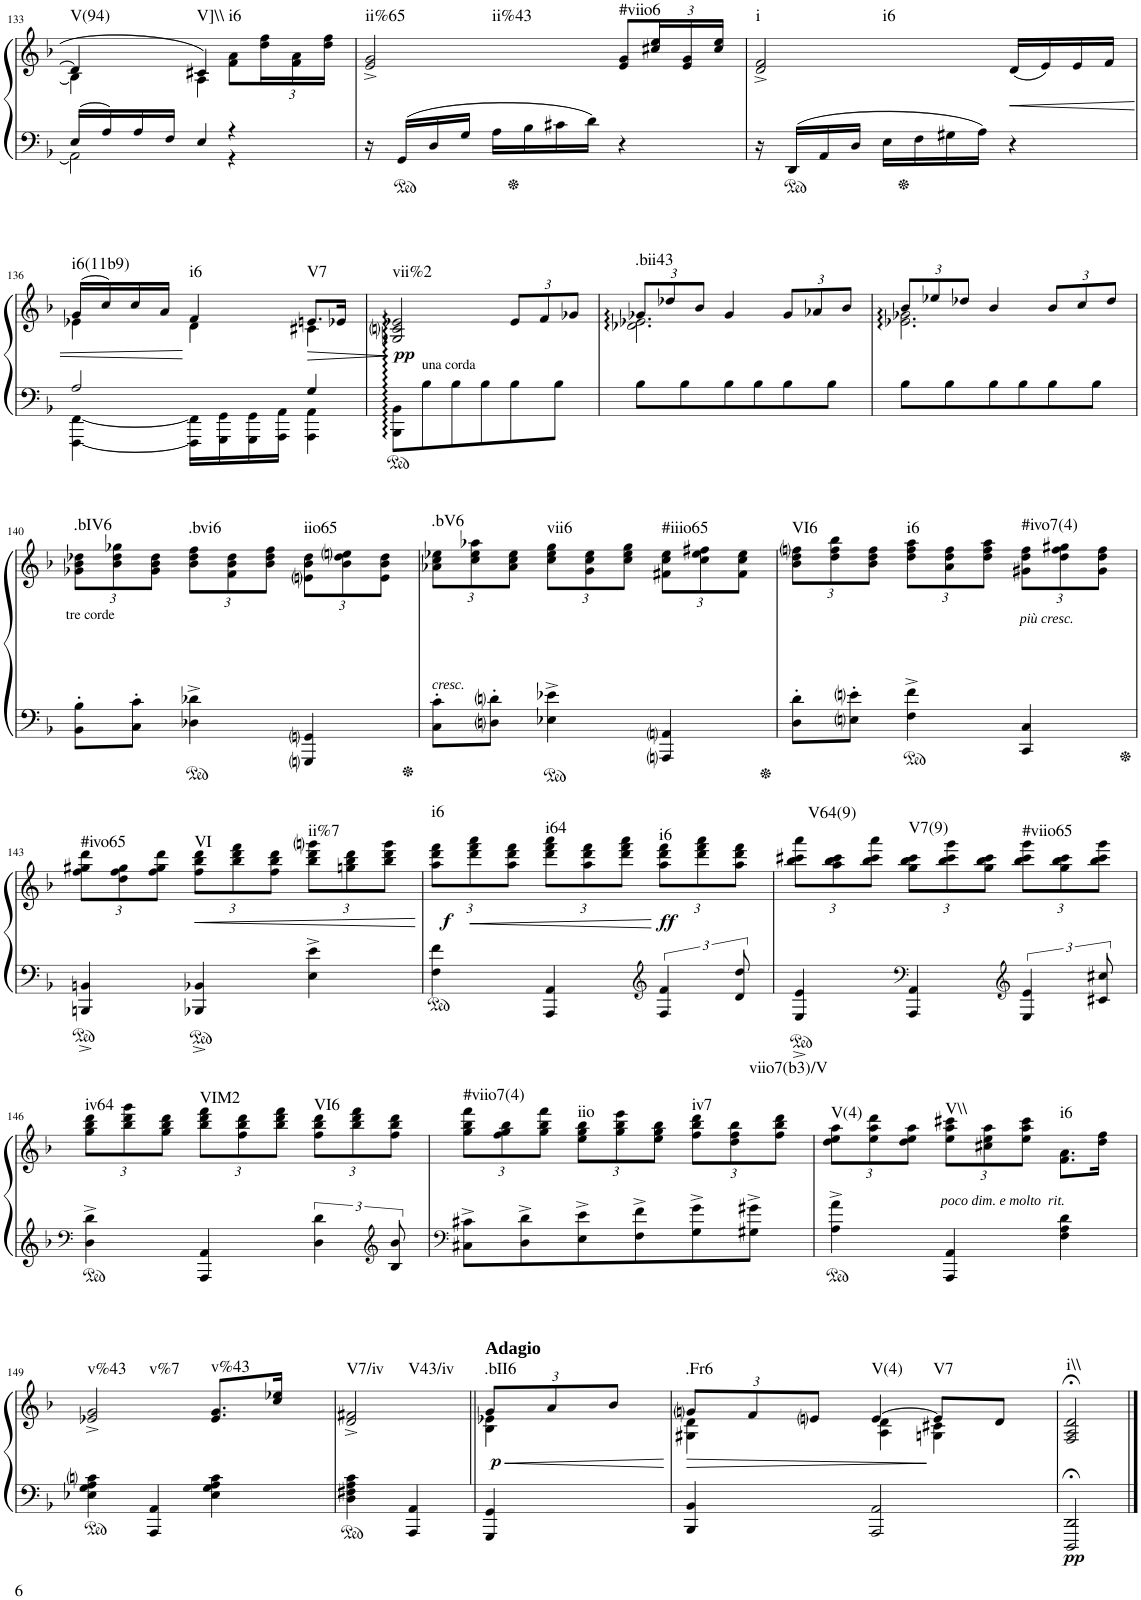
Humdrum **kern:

**kern	**kern	**dynam	**harte
*part1	*part1	*part1	*part1
*staff2	*staff1	*staff1/2	*
*I"Midi_1	*	*	*
!!LO:PB:g=z
*clefF4	*clefG2	*	*
*k[b-]	*k[b-]	*	*
*F:	*F:	*	*
*M3/4	*M3/4	*	*
=133	=133	=133	=133
*^	*^	*	*
!	!	!	!	!	!LO:H:kt=V(94)
16E/LL	2AA\]	4d/]	4B-\]	.	N
16A/	.	.	.	.	.
16A/	.	.	.	.	.
16F/JJ	.	.	.	.	.
!	!	!	!	!	!LO:H:kt=V]\\
4E/	.	4c#X/	4A\	.	N
!	!	!	!	!	!LO:H:kt=i6
4r	4r	8f\ 8a\L	4ryy	.	N
*	*	*Xbrackettup	*	*	*
.	.	24dd\ 24ff\L	.	.	.
.	.	24f\ 24a\	.	.	.
.	.	24dd\ 24ff\JJ	.	.	.
=134	=134	=134	=134	=134	=134
!	!	!	!	!	!LO:H:n=1:kt=ii%65
!	!	!	!	!	!LO:H:n=2:kt=ii%43
16r	2ryy	2e/^ 2g/^	2ryy	.	N N
16GG/LL	.	.	.	.	.
16D/	.	.	.	.	.
16G/JJ	.	.	.	.	.
16A\LL	.	.	.	.	.
16B-\	.	.	.	.	.
16c#X\	.	.	.	.	.
16d\JJ	.	.	.	.	.
!	!	!	!	!	!LO:H:kt=#viio6
4r	4ryy	8e/ 8g/L	4ryy	.	N
.	.	24cc#X/ 24ee/L	.	.	.
.	.	24e/ 24g/	.	.	.
.	.	24cc#/ 24ee/JJ	.	.	.
=135	=135	=135	=135	=135	=135
!	!	!	!	!	!LO:H:n=1:kt=i
!	!	!	!	!	!LO:H:n=2:kt=i6
16r	2ryy	2d/^ 2f/^	2ryy	.	N N
16DD/LL	.	.	.	.	.
16AA/	.	.	.	.	.
16D/JJ	.	.	.	.	.
16E\LL	.	.	.	.	.
16F\	.	.	.	.	.
16G#X\	.	.	.	.	.
16A\JJ	.	.	.	.	.
!	!	!	!	!LO:HP:b	!
4r	4ryy	(16d/LL	4ryy	<	.
.	.	16e/)	.	.	.
.	.	16e/	.	.	.
.	.	16f/JJ	.	.	.
!!LO:LB:g=z	!!
=136	=136	=136	=136	=136	=136
!	!	!	!	!	!LO:H:kt=i6(11b9)
2A/	[4FFF\ [4FF\	(16g/LL	4e-X\	.	N
.	.	16cc/)	.	.	.
.	.	16cc/	.	.	.
.	.	16a/JJ	.	.	.
!	!	!	!	!	!LO:H:kt=i6
.	16FFF\] 16FF\]LL	4f/	4d\	[	N
.	16GGG\ 16GG\	.	.	.	.
.	16GGG\ 16GG\	.	.	.	.
.	16AAA\ 16AA\JJ	.	.	.	.
!	!	!	!	!LO:HP:b	!LO:H:kt=V7
4G/	4AAA\ 4AA\	8.en/L	4c#X\	>	N
.	.	16e-X/Jk	.	.	.
*v	*v	*	*	*	*
*	*v	*v	*	*
.	.	]	.
=137	=137	=137	=137
*^	*^	*	*
!	!	!	!	!LO:DY:b	!LO:H:kt=vii%2
8BBB-\ 8BB-\L	2ryy	2G-X/ 2cni/ 2e-X/	2ryy	pp	N
!LO:TX:a:t=una corda	!	!	!	!	!
8B-\	.	.	.	.	.
8B-\	.	.	.	.	.
8B-\	.	.	.	.	.
8B-\	4ryy	12e-/L	4ryy	.	.
.	.	12f/	.	.	.
8B-\J	.	.	.	.	.
.	.	12g-X/J	.	.	.
=138	=138	=138	=138	=138	=138
!	!	!	!	!	!LO:H:kt=.bii43
8B-\L	2ryy	12g-X/L	2.d-X\ 2.e-X\	.	N
.	.	12dd-X/	.	.	.
8B-\	.	.	.	.	.
.	.	12b-/J	.	.	.
8B-\	.	4g-/	.	.	.
8B-\	.	.	.	.	.
8B-\	4ryy	12g-/L	.	.	.
.	.	12a-X/	.	.	.
8B-\J	.	.	.	.	.
.	.	12b-/J	.	.	.
=139	=139	=139	=139	=139	=139
8B-\L	2ryy	12b-/L	2.e-X\ 2.g-X\	.	.
.	.	12ee-X/	.	.	.
8B-\	.	.	.	.	.
.	.	12dd-X/J	.	.	.
8B-\	.	4b-/	.	.	.
8B-\	.	.	.	.	.
8B-\	4ryy	12b-/L	.	.	.
.	.	12cc/	.	.	.
8B-\J	.	.	.	.	.
.	.	12dd-/J	.	.	.
*v	*v	*	*	*	*
*	*v	*v	*	*
!!LO:LB:g=z
=140	=140	=140	=140
!	!LO:TX:b:t=tre corde	!	!LO:H:kt=.bIV6
8BB-\' 8B-\'L	12g-X\ 12b-\ 12dd-X\L	.	N
.	12b-\ 12dd-\ 12gg-X\	.	.
8C\' 8c\'J	.	.	.
.	12g-\ 12b-\ 12dd-\J	.	.
!	!	!	!LO:H:kt=.bvi6
4D-X\^ 4d-X\^	12b-\ 12dd-\ 12ff\L	.	N
.	12f\ 12b-\ 12dd-\	.	.
.	12b-\ 12dd-\ 12ff\J	.	.
!	!	!	!LO:H:kt=iio65
4GGGni/ 4GGni/	12eni\ 12b-\ 12dd-\L	.	N
.	12b-\ 12dd-\ 12eeni\	.	.
.	12e\ 12b-\ 12dd-\J	.	.
=141	=141	=141	=141
!	!LO:TX:b:i:t=cresc.	!	!LO:H:kt=.bV6
8C\' 8c\'L	12a-X\ 12cc\ 12ee-X\L	.	N
.	12cc\ 12ee-\ 12aa-X\	.	.
8Dni\' 8dni\'J	.	.	.
.	12a-\ 12cc\ 12ee-\J	.	.
!	!	!	!LO:H:kt=vii6
4E-X\^ 4e-X\^	12cc\ 12ee-\ 12gg\L	.	N
.	12g\ 12cc\ 12ee-\	.	.
.	12cc\ 12ee-\ 12gg\J	.	.
!	!	!	!LO:H:kt=#iiio65
4AAAni/ 4AAni/	12f#X\ 12cc\ 12ee-\L	.	N
.	12cc\ 12ee-\ 12ff#X\	.	.
.	12f#\ 12cc\ 12ee-\J	.	.
=142	=142	=142	=142
!	!	!	!LO:H:kt=VI6
8D\' 8d\'L	12b-\ 12dd\ 12ffni\L	.	N
.	12dd\ 12ff\ 12bb-\	.	.
8Eni\' 8eni\'J	.	.	.
.	12b-\ 12dd\ 12ff\J	.	.
!	!	!	!LO:H:kt=i6
4F\^ 4f\^	12dd\ 12ff\ 12aa\L	.	N
.	12a\ 12dd\ 12ff\	.	.
.	12dd\ 12ff\ 12aa\J	.	.
!	!LO:TX:b:i:t=più cresc.	!	!LO:H:kt=#ivo7(4)
4CC/ 4C/	12g#X\ 12dd\ 12ff\L	.	N
.	12dd\ 12ff\ 12gg#X\	.	.
.	12g#\ 12dd\ 12ff\J	.	.
!!LO:LB:g=z
=143	=143	=143	=143
!	!	!	!LO:H:kt=#ivo65
4BBBn/^ 4BBn/^	12ff\ 12gg#X\ 12ddd\L	.	N
.	12dd\ 12ff\ 12gg#\	.	.
.	12ff\ 12gg#\ 12ddd\J	.	.
!	!	!LO:HP:b	!LO:H:kt=VI
4BBB-X/^ 4BB-X/^	12ff\ 12bb-\ 12ddd\L	<	N
.	12bb-\ 12ddd\ 12fff\	.	.
.	12ff\ 12bb-\ 12ddd\J	.	.
!	!	!	!LO:H:kt=ii%7
4E\^ 4e\^	12bb-\ 12ddd\ 12gggni\L	.	N
.	12ggn\ 12bb-\ 12ddd\	.	.
.	12bb-\ 12ddd\ 12ggg\J	.	.
.	.	[	.
=144	=144	=144	=144
!	!	!LO:DY:b	!LO:H:kt=i6
4F\ 4f\	12aa\ 12ddd\ 12fff\L	f	N
!	!	!LO:HP:b	!
.	12ddd\ 12fff\ 12aaa\	<	.
.	12aa\ 12ddd\ 12fff\J	.	.
!	!	!	!LO:H:kt=i64
4AAA/ 4AA/	12ddd\ 12fff\ 12aaa\L	.	N
.	12aa\ 12ddd\ 12fff\	.	.
.	12ddd\ 12fff\ 12aaa\J	.	.
*clefG2	*	*	*
!	!	!LO:DY:n=1:b	!LO:H:kt=i6
6F/ 6f/	12aa\ 12ddd\ 12fff\L	[ ff	N
.	12ddd\ 12fff\ 12aaa\	.	.
12d/ 12dd/	12aa\ 12ddd\ 12fff\J	.	.
=145	=145	=145	=145
!	!	!	!LO:H:kt=V64(9)
4E/^ 4e/^	12bb-\ 12ccc#X\ 12aaa\L	.	N
.	12aa\ 12bb-\ 12ccc#\	.	.
.	12bb-\ 12ccc#\ 12aaa\J	.	.
*clefF4	*	*	*
!	!	!	!LO:H:kt=V7(9)
4AAA/ 4AA/	12gg\ 12bb-\ 12ccc#\L	.	N
.	12bb-\ 12ccc#\ 12ggg\	.	.
.	12gg\ 12bb-\ 12ccc#\J	.	.
*clefG2	*	*	*
!	!	!	!LO:H:kt=#viio65
6E/ 6e/	12bb-\ 12ccc#\ 12ggg\L	.	N
.	12gg\ 12bb-\ 12ccc#\	.	.
12c#X/ 12cc#X/	12bb-\ 12ccc#\ 12ggg\J	.	.
!!LO:LB:g=z
=146	=146	=146	=146
*clefF4	*	*	*
!	!	!	!LO:H:kt=iv64
4D\^ 4d\^	12gg\ 12bb-\ 12ddd\L	.	N
.	12bb-\ 12ddd\ 12ggg\	.	.
.	12gg\ 12bb-\ 12ddd\J	.	.
!	!	!	!LO:H:kt=VIM2
4AAA/ 4AA/	12bb-\ 12ddd\ 12fff\L	.	N
.	12ff\ 12bb-\ 12ddd\	.	.
.	12bb-\ 12ddd\ 12fff\J	.	.
!	!	!	!LO:H:kt=VI6
6D\ 6d\	12ff\ 12bb-\ 12ddd\L	.	N
.	12bb-\ 12ddd\ 12fff\	.	.
*clefG2	*	*	*
12B-/ 12b-/	12ff\ 12bb-\ 12ddd\J	.	.
=147	=147	=147	=147
*clefF4	*	*	*
!	!	!	!LO:H:kt=#viio7(4)
8C#X\^ 8c#X\^L	12gg\ 12bb-\ 12fff\L	.	N
.	12ff\ 12gg\ 12bb-\	.	.
8D\^ 8d\^	.	.	.
.	12gg\ 12bb-\ 12fff\J	.	.
!	!	!	!LO:H:kt=iio
8E\^ 8e\^	12ee\ 12gg\ 12bb-\L	.	N
.	12gg\ 12bb-\ 12eee\	.	.
8F\^ 8f\^	.	.	.
.	12ee\ 12gg\ 12bb-\J	.	.
!	!	!	!LO:H:kt=iv7
8G\^ 8g\^	12ff\ 12bb-\ 12ddd\L	.	N
!	!	!	!LO:H:kt=viio7(b3)/V
.	12dd\ 12ff\ 12bb-\	.	N
8G#X\^ 8g#X\^J	.	.	.
.	12ff\ 12bb-\ 12ddd\J	.	.
=148	=148	=148	=148
!	!	!	!LO:H:kt=V(4)
4A\^ 4a\^	12dd\ 12ee\ 12aa\L	.	N
.	12ee\ 12aa\ 12ddd\	.	.
.	12dd\ 12ee\ 12aa\J	.	.
!	!LO:TX:b:i:t=poco dim. e molto  rit.	!	!LO:H:kt=V\\
4AAA/ 4AA/	12ee\ 12aa\ 12ccc#X\L	.	N
.	12cc#X\ 12ee\ 12aa\	.	.
.	12ee\ 12aa\ 12ccc#\J	.	.
!	!	!	!LO:H:kt=i6
4F\ 4A\ 4d\	8.f\ 8.a\L	.	N
.	16dd\ 16ff\Jk	.	.
!!LO:LB:g=z
=149	=149	=149	=149
*	*^	*	*
!	!	!	!	!LO:H:n=1:kt=v%43
!	!	!	!	!LO:H:n=2:kt=v%7
4E-X\ 4G\ 4A\ 4cni\	2e-X/^ 2g/^	2ryy	.	N N
4AAA/ 4AA/	.	.	.	.
!	!	!	!	!LO:H:kt=v%43
4E-\ 4G\ 4A\ 4c\	8.e-/ 8.g/L	4ryy	.	N
.	16cc/ 16ee-X/Jk	.	.	.
=150	=150	=150	=150	=150
!	!	!	!	!LO:H:n=1:kt=V7/iv
!	!	!	!	!LO:H:n=2:kt=V43/iv
4D\ 4F#X\ 4A\ 4c\	2d/^ 2f#X/^	2ryy	.	N N
4AAA/ 4AA/	.	.	.	.
=151||	=151||	=151||	=151||	=151||
!	!LO:TX:a:B:t=Adagio	!	!	!
!	!	!	!LO:HP:b	!
!	!	!	!LO:DY:n=1:b	!LO:H:kt=.bII6
4GGG/ 4GG/	12g/L	4B-\ 4e-X\	< p	N
.	12a/	.	.	.
.	12b-/J	.	.	.
*	*v	*v	*	*
.	.	[	.
=152	=152	=152	=152
!	!	!LO:HP:b	!LO:H:kt=.Fr6
*	*^	*	*
4BBB-/ 4BB-/	12gni/L	4G#X\ 4d\	>	N
.	12f/	.	.	.
.	12eni/J	.	.	.
!	!	!	!	!LO:H:kt=V(4)
2AAA/ 2AA/	[4e/	4A\ 4d\	.	N
!	!	!	!	!LO:H:kt=V7
.	8e/L]	4Gn\ 4c#X\	]	N
.	8d/J	.	.	.
=153	=153	=153	=153	=153
!	!	!	!LO:DY:b=2	!LO:H:kt=i\\
2DDD/;< 2DD/;<	2F/;< 2A/;< 2d/;<	2ryy	pp	N
*	*v	*v	*	*
==	==	==	==
*-	*-	*-	*-
